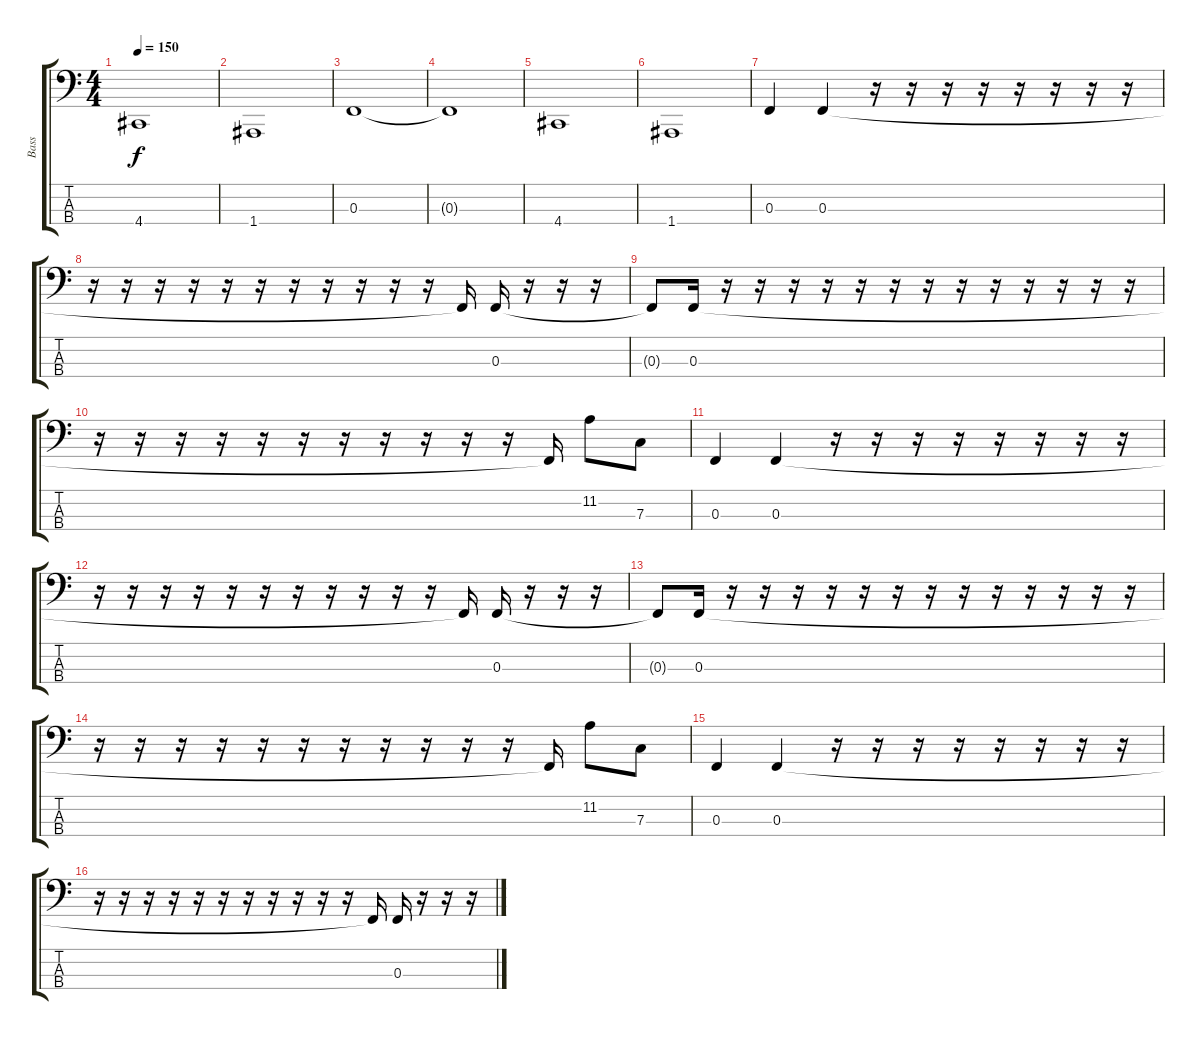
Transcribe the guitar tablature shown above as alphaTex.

\track ("Bass" "Bass") {instrument electricbasspick}
\staff {score tabs}
\tuning (D2 Bb1 F1 A0) {hide}
\ts (4 4)
\tempo 150
\clef f4
\ks c
4.4.1{dy f} |
1.4.1 |
0.3.1 |
0.3{t}.1 |
4.4.1 |
1.4.1 |
0.3.4 0.3.4 r.16 r.16 r.16 r.16 r.16 r.16 r.16 r.16 |
r.16 r.16 r.16 r.16 r.16 r.16 r.16 r.16 r.16 r.16 r.16 0.3{t}.16 0.3.16 r.16 r.16 r.16 |
0.3{t}.8 0.3.16 r.16 r.16 r.16 r.16 r.16 r.16 r.16 r.16 r.16 r.16 r.16 r.16 r.16 |
r.16 r.16 r.16 r.16 r.16 r.16 r.16 r.16 r.16 r.16 r.16 0.3{t}.16 11.2.8 7.3.8 |
0.3.4 0.3.4 r.16 r.16 r.16 r.16 r.16 r.16 r.16 r.16 |
r.16 r.16 r.16 r.16 r.16 r.16 r.16 r.16 r.16 r.16 r.16 0.3{t}.16 0.3.16 r.16 r.16 r.16 |
0.3{t}.8 0.3.16 r.16 r.16 r.16 r.16 r.16 r.16 r.16 r.16 r.16 r.16 r.16 r.16 r.16 |
r.16 r.16 r.16 r.16 r.16 r.16 r.16 r.16 r.16 r.16 r.16 0.3{t}.16 11.2.8 7.3.8 |
0.3.4 0.3.4 r.16 r.16 r.16 r.16 r.16 r.16 r.16 r.16 |
r.16 r.16 r.16 r.16 r.16 r.16 r.16 r.16 r.16 r.16 r.16 0.3{t}.16 0.3.16 r.16 r.16 r.16
